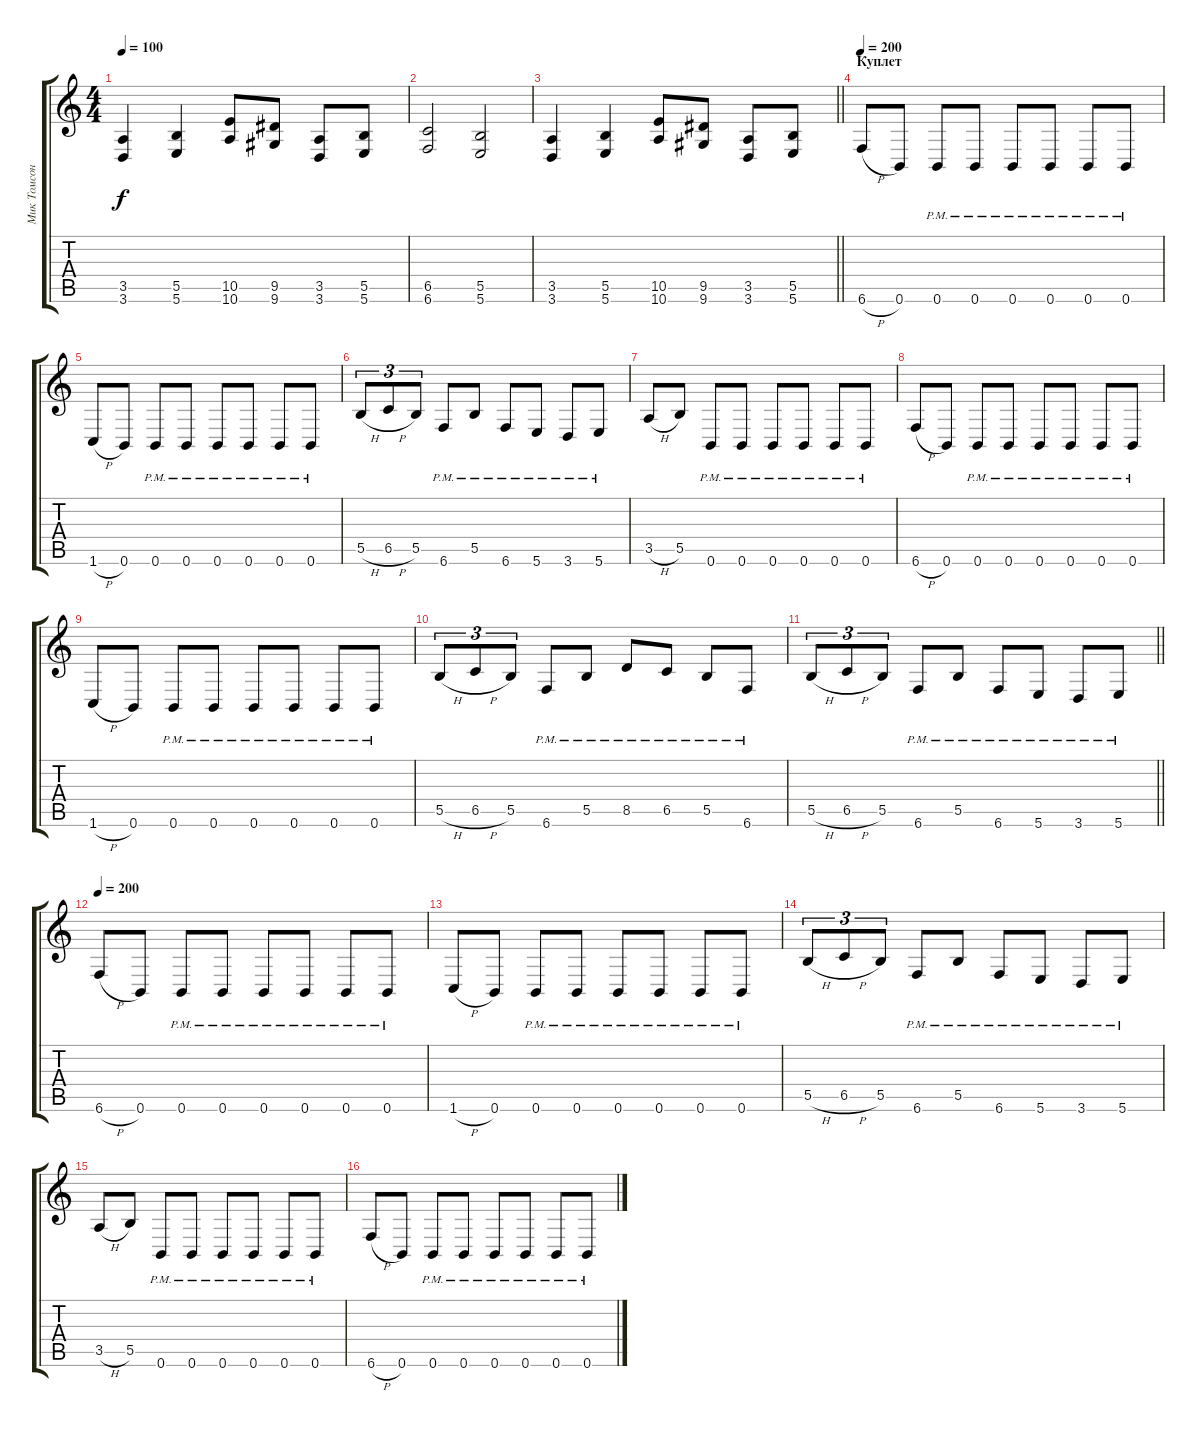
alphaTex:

\track ("Мик Томсон" "Мик Томсон") {instrument distortionguitar}
\staff {score tabs}
\tuning (Db4 Ab3 E3 B2 Gb2 B1) {hide}
\ts (4 4)
\tempo 100
\clef g2
\ks c
(3.5 3.6).4{dy f} (5.5 5.6).4 (10.5 10.6).8 (9.5 9.6).8 (3.5 3.6).8 (5.5 5.6).8 |
(6.5 6.6).2 (5.5 5.6).2 |
\barLineRight lightlight
(3.5 3.6).4 (5.5 5.6).4 (10.5 10.6).8 (9.5 9.6).8 (3.5 3.6).8 (5.5 5.6).8 |
\section ("" "Куплет")
\tempo 200
6.6{h}.8 0.6.8 0.6{pm}.8 0.6{pm}.8 0.6{pm}.8 0.6{pm}.8 0.6{pm}.8 0.6{pm}.8 |
1.6{h}.8 0.6.8 0.6{pm}.8 0.6{pm}.8 0.6{pm}.8 0.6{pm}.8 0.6{pm}.8 0.6{pm}.8 |
5.5{h}.8{tu (3 2)} 6.5{h}.8{tu (3 2)} 5.5.8{tu (3 2)} 6.6{pm}.8 5.5{pm}.8 6.6{pm}.8 5.6{pm}.8 3.6{pm}.8 5.6{pm}.8 |
3.5{h}.8 5.5.8 0.6{pm}.8 0.6{pm}.8 0.6{pm}.8 0.6{pm}.8 0.6{pm}.8 0.6{pm}.8 |
6.6{h}.8 0.6.8 0.6{pm}.8 0.6{pm}.8 0.6{pm}.8 0.6{pm}.8 0.6{pm}.8 0.6{pm}.8 |
1.6{h}.8 0.6.8 0.6{pm}.8 0.6{pm}.8 0.6{pm}.8 0.6{pm}.8 0.6{pm}.8 0.6{pm}.8 |
5.5{h}.8{tu (3 2)} 6.5{h}.8{tu (3 2)} 5.5.8{tu (3 2)} 6.6{pm}.8 5.5{pm}.8 8.5{pm}.8 6.5{pm}.8 5.5{pm}.8 6.6{pm}.8 |
\barLineRight lightlight
5.5{h}.8{tu (3 2)} 6.5{h}.8{tu (3 2)} 5.5.8{tu (3 2)} 6.6{pm}.8 5.5{pm}.8 6.6{pm}.8 5.6{pm}.8 3.6{pm}.8 5.6{pm}.8 |
\tempo 200
6.6{h}.8 0.6.8 0.6{pm}.8 0.6{pm}.8 0.6{pm}.8 0.6{pm}.8 0.6{pm}.8 0.6{pm}.8 |
1.6{h}.8 0.6.8 0.6{pm}.8 0.6{pm}.8 0.6{pm}.8 0.6{pm}.8 0.6{pm}.8 0.6{pm}.8 |
5.5{h}.8{tu (3 2)} 6.5{h}.8{tu (3 2)} 5.5.8{tu (3 2)} 6.6{pm}.8 5.5{pm}.8 6.6{pm}.8 5.6{pm}.8 3.6{pm}.8 5.6{pm}.8 |
3.5{h}.8 5.5.8 0.6{pm}.8 0.6{pm}.8 0.6{pm}.8 0.6{pm}.8 0.6{pm}.8 0.6{pm}.8 |
6.6{h}.8 0.6.8 0.6{pm}.8 0.6{pm}.8 0.6{pm}.8 0.6{pm}.8 0.6{pm}.8 0.6{pm}.8
